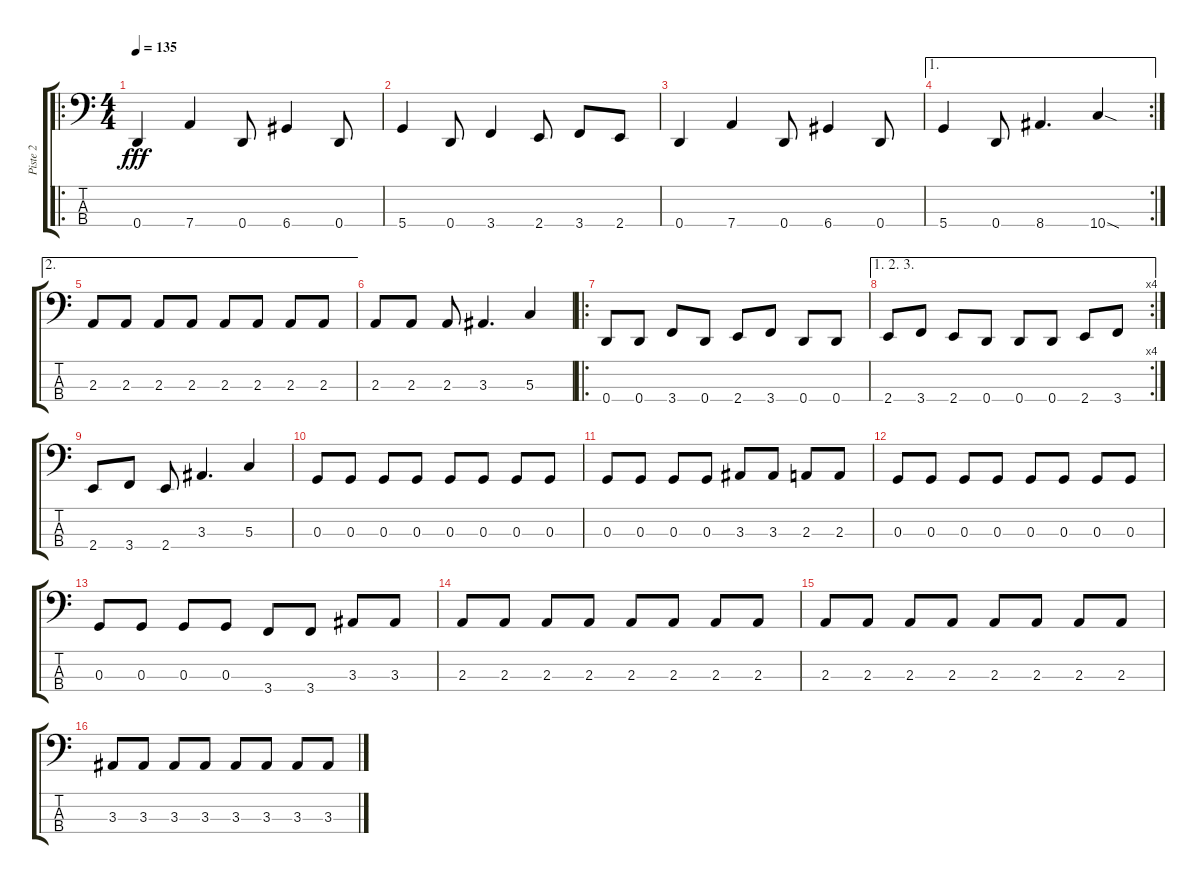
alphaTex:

\track ("Piste 2" "Piste 2") {instrument electricbasspick}
\staff {score tabs}
\tuning (F2 C2 G1 D1) {hide}
\ro
\ts (4 4)
\tempo 135
\clef f4
\ks c
0.4.4{dy fff} 7.4.4 0.4.8 6.4.4 0.4.8 |
5.4.4 0.4.8 3.4.4 2.4.8 3.4.8 2.4.8 |
0.4.4 7.4.4 0.4.8 6.4.4 0.4.8 |
\ae 1
\rc 2
5.4.4 0.4.8 8.4.4{d} 10.4{sod}.4 |
\ae 2
2.3.8 2.3.8 2.3.8 2.3.8 2.3.8 2.3.8 2.3.8 2.3.8 |
2.3.8 2.3.8 2.3.8 3.3.4{d} 5.3.4 |
\ro
0.4.8 0.4.8 3.4.8 0.4.8 2.4.8 3.4.8 0.4.8 0.4.8 |
\ae (1 2 3)
\rc 4
2.4.8 3.4.8 2.4.8 0.4.8 0.4.8 0.4.8 2.4.8 3.4.8 |
2.4.8 3.4.8 2.4.8 3.3.4{d} 5.3.4 |
0.3.8 0.3.8 0.3.8 0.3.8 0.3.8 0.3.8 0.3.8 0.3.8 |
0.3.8 0.3.8 0.3.8 0.3.8 3.3.8 3.3.8 2.3.8 2.3.8 |
0.3.8 0.3.8 0.3.8 0.3.8 0.3.8 0.3.8 0.3.8 0.3.8 |
0.3.8 0.3.8 0.3.8 0.3.8 3.4.8 3.4.8 3.3.8 3.3.8 |
2.3.8 2.3.8 2.3.8 2.3.8 2.3.8 2.3.8 2.3.8 2.3.8 |
2.3.8 2.3.8 2.3.8 2.3.8 2.3.8 2.3.8 2.3.8 2.3.8 |
3.3.8 3.3.8 3.3.8 3.3.8 3.3.8 3.3.8 3.3.8 3.3.8
